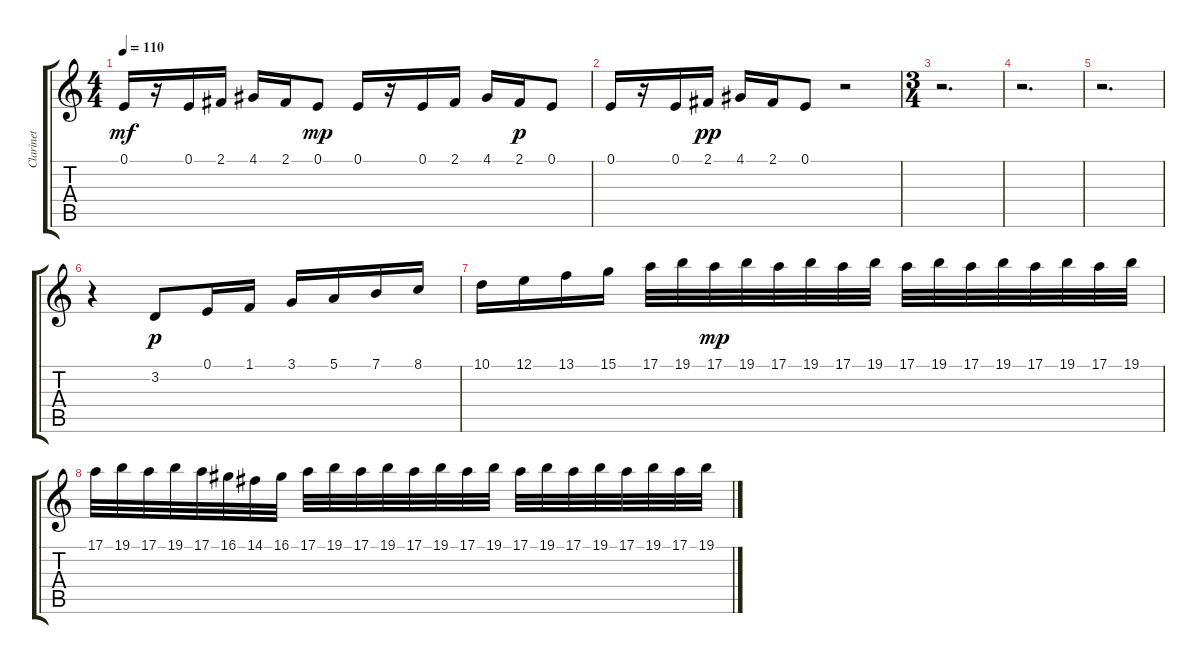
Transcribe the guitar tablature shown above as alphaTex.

\track ("Clarinet" "Clarinet") {instrument clarinet}
\staff {score tabs}
\tuning (E4 B3 G3 D3 A2 E2) {hide}
\ts (4 4)
\tempo 110
\clef g2
\ks c
0.1.16{dy mf} r.16 0.1.16 2.1.16 4.1.16 2.1.16 0.1.8{dy mp} 0.1.16 r.16 0.1.16 2.1.16 4.1.16 2.1.16{dy p} 0.1.8 |
0.1.16 r.16 0.1.16 2.1.16{dy pp} 4.1.16 2.1.16 0.1.8 r.2 |
\ts (3 4)
r.2{d} |
r.2{d} |
r.2{d} |
r.4 3.2.8{dy p balance 12} 0.1.16 1.1.16 3.1.16 5.1.16 7.1.16 8.1.16 |
10.1.16 12.1.16 13.1.16 15.1.16 17.1.32 19.1.32 17.1.32{dy mp} 19.1.32 17.1.32 19.1.32 17.1.32 19.1.32 17.1.32 19.1.32 17.1.32 19.1.32 17.1.32 19.1.32 17.1.32 19.1.32 |
17.1.32 19.1.32 17.1.32 19.1.32 17.1.32 16.1.32 14.1.32 16.1.32 17.1.32 19.1.32 17.1.32 19.1.32 17.1.32 19.1.32 17.1.32 19.1.32 17.1.32 19.1.32 17.1.32 19.1.32 17.1.32 19.1.32 17.1.32 19.1.32
